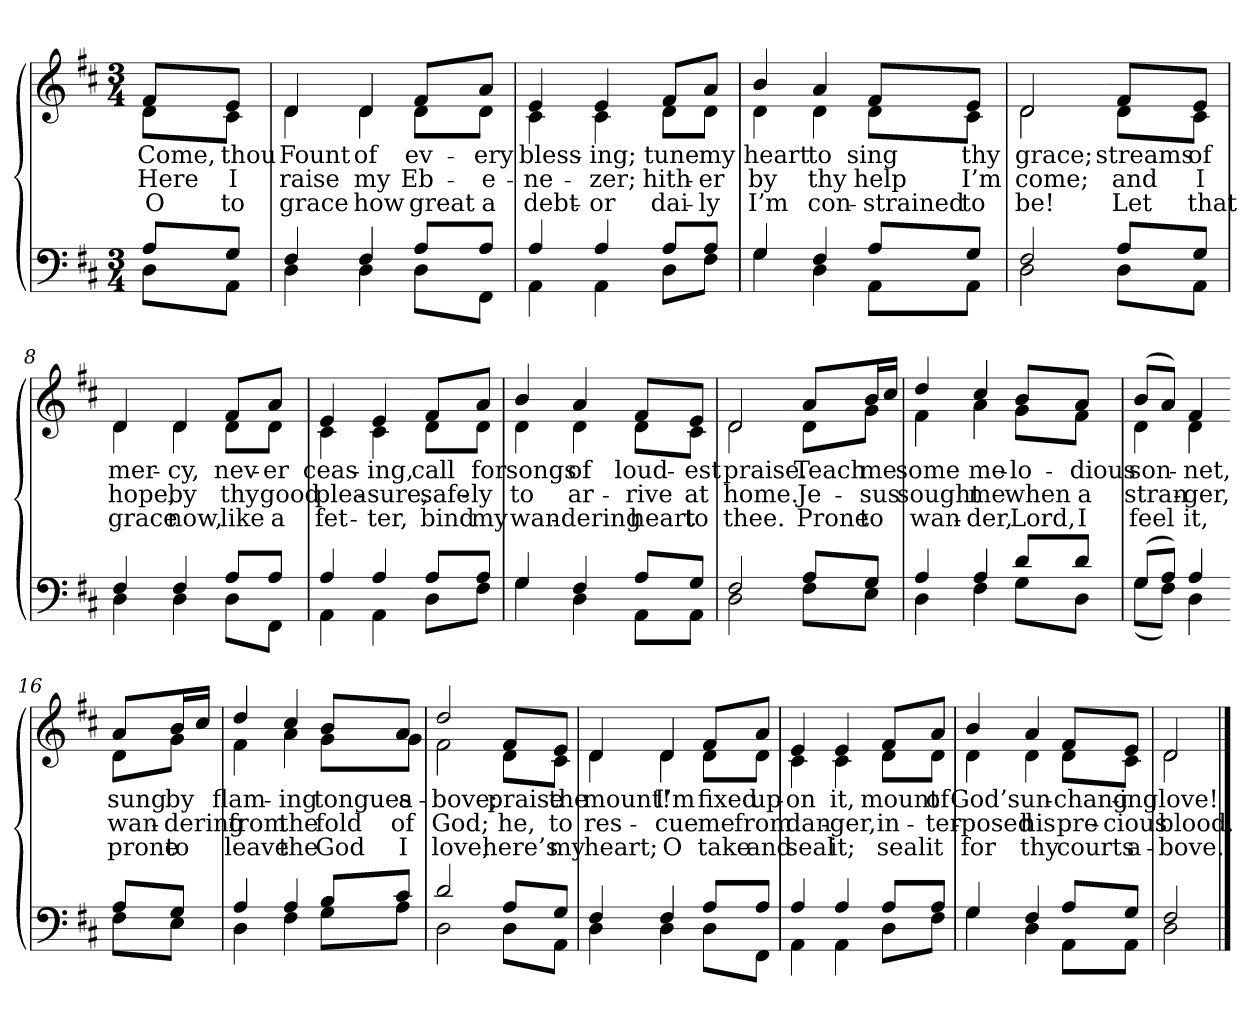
**kern	**kern	**text	**text	**text
*part2	*part1	*part1	*part1	*part1
*staff2	*staff1	*staff1	*staff1	*staff1
*clefF4	*clefG2	*	*	*
*k[f#c#]	*k[f#c#]	*	*	*
*M3/4	*M3/4	*	*	*
=1	=1	=1	=1	=1
*^	*	*	*	*
!	!	!LO:TX:b:i:t=Verse	!	!	!
!	!	!	!LO:LY:b	!LO:LY:b	!LO:LY:b
*	*	*^	*	*	*
8A/L	8D\L	8f#/L	8d\L	Come,	Here	O
!	!	!	!	!LO:LY:b	!LO:LY:b	!LO:LY:b
8G/J	8AA\J	8e/J	8c#\J	thou	I	to
=2	=2	=2	=2	=2	=2	=2
!	!	!	!	!LO:LY:b	!LO:LY:b	!LO:LY:b
4F#/	4D\	4d/	4d\	Fount	raise	grace
!	!	!	!	!LO:LY:b	!LO:LY:b	!LO:LY:b
4F#/	4D\	4d/	4d\	of	my	how
!	!	!	!	!LO:LY:b	!LO:LY:b	!LO:LY:b
8A/L	8D\L	8f#/L	8d\L	ev-	Eb-	great
!	!	!	!	!LO:LY:b	!LO:LY:b	!LO:LY:b
8A/J	8FF#\J	8a/J	8d\J	-ery	-e-	a
=3	=3	=3	=3	=3	=3	=3
!	!	!	!	!LO:LY:b	!LO:LY:b	!LO:LY:b
4A/	4AA\	4e/	4c#\	bless-	-ne-	debt-
!	!	!	!	!LO:LY:b	!LO:LY:b	!LO:LY:b
4A/	4AA\	4e/	4c#\	-ing;	-zer;	-or
!!LO:LB:g=z	!!
=4-	=4-	=4-	=4-	=4-	=4-	=4-
!	!	!	!	!LO:LY:b	!LO:LY:b	!LO:LY:b
8A/L	8D\L	8f#/L	8d\L	tune	hith-	dai-
!	!	!	!	!LO:LY:b	!LO:LY:b	!LO:LY:b
8A/J	8F#\J	8a/J	8d\J	my	-er	-ly
=5	=5	=5	=5	=5	=5	=5
!	!	!	!	!LO:LY:b	!LO:LY:b	!LO:LY:b
4G/	4G\	4b/	4d\	heart	by	I’m
!	!	!	!	!LO:LY:b	!LO:LY:b	!LO:LY:b
4F#/	4D\	4a/	4d\	to	thy	con-
!	!	!	!	!LO:LY:b	!LO:LY:b	!LO:LY:b
8A/L	8AA\L	8f#/L	8d\L	sing	help	-strained
!	!	!	!	!LO:LY:b	!LO:LY:b	!LO:LY:b
8G/J	8AA\J	8e/J	8c#\J	thy	I’m	to
=6	=6	=6	=6	=6	=6	=6
!	!	!	!	!LO:LY:b	!LO:LY:b	!LO:LY:b
2F#/	2D\	2d/	2d\	grace;	come;	be!
!!LO:LB:g=z	!!
=7-	=7-	=7-	=7-	=7-	=7-	=7-
!	!	!	!	!LO:LY:b	!LO:LY:b	!LO:LY:b
8A/L	8D\L	8f#/L	8d\L	streams	and	Let
!	!	!	!	!LO:LY:b	!LO:LY:b	!LO:LY:b
8G/J	8AA\J	8e/J	8c#\J	of	I	that
=8	=8	=8	=8	=8	=8	=8
!	!	!	!	!LO:LY:b	!LO:LY:b	!LO:LY:b
4F#/	4D\	4d/	4d\	mer-	hope,	grace
!	!	!	!	!LO:LY:b	!LO:LY:b	!LO:LY:b
4F#/	4D\	4d/	4d\	-cy,	by	now,
!	!	!	!	!LO:LY:b	!LO:LY:b	!LO:LY:b
8A/L	8D\L	8f#/L	8d\L	nev-	thy	like
!	!	!	!	!LO:LY:b	!LO:LY:b	!LO:LY:b
8A/J	8FF#\J	8a/J	8d\J	-er	good	a
=9	=9	=9	=9	=9	=9	=9
!	!	!	!	!LO:LY:b	!LO:LY:b	!LO:LY:b
4A/	4AA\	4e/	4c#\	ceas-	plea-	fet-
!	!	!	!	!LO:LY:b	!LO:LY:b	!LO:LY:b
4A/	4AA\	4e/	4c#\	-ing,	-sure,	-ter,
!!LO:LB:g=z	!!
=10-	=10-	=10-	=10-	=10-	=10-	=10-
!	!	!	!	!LO:LY:b	!LO:LY:b	!LO:LY:b
8A/L	8D\L	8f#/L	8d\L	call	safe-	bind
!	!	!	!	!LO:LY:b	!LO:LY:b	!LO:LY:b
8A/J	8F#\J	8a/J	8d\J	for	-ly	my
=11	=11	=11	=11	=11	=11	=11
!	!	!	!	!LO:LY:b	!LO:LY:b	!LO:LY:b
4G/	4G\	4b/	4d\	songs	to	wan-
!	!	!	!	!LO:LY:b	!LO:LY:b	!LO:LY:b
4F#/	4D\	4a/	4d\	of	ar-	-dering
!	!	!	!	!LO:LY:b	!LO:LY:b	!LO:LY:b
8A/L	8AA\L	8f#/L	8d\L	loud-	-rive	heart
!	!	!	!	!LO:LY:b	!LO:LY:b	!LO:LY:b
8G/J	8AA\J	8e/J	8c#\J	-est	at	to
=12	=12	=12	=12	=12	=12	=12
!	!	!	!	!LO:LY:b	!LO:LY:b	!LO:LY:b
2F#/	2D\	2d/	2d\	praise.	home.	thee.
!!LO:LB:g=z	!!
=13-	=13-	=13-	=13-	=13-	=13-	=13-
!	!	!	!	!LO:LY:b	!LO:LY:b	!LO:LY:b
8A/L	8F#\L	8a/L	8d\L	Teach	Je-	Prone
!	!	!	!	!LO:LY:b	!LO:LY:b	!LO:LY:b
8G/J	8E\J	16b/L	8g\J	me	-sus	to
.	.	16cc#/JJ	.	.	.	.
=14	=14	=14	=14	=14	=14	=14
!	!	!	!	!LO:LY:b	!LO:LY:b	!LO:LY:b
4A/	4D\	4dd/	4f#\	some	sought	wan-
!	!	!	!	!LO:LY:b	!LO:LY:b	!LO:LY:b
4A/	4F#\	4cc#/	4a\	me-	me	-der,
!	!	!	!	!LO:LY:b	!LO:LY:b	!LO:LY:b
8d/L	8G\L	8b/L	8g\L	-lo-	when	Lord,
!	!	!	!	!LO:LY:b	!LO:LY:b	!LO:LY:b
8d/J	8D\J	8a/J	8f#\J	-dious	a	I
=15	=15	=15	=15	=15	=15	=15
!	!	!	!	!LO:LY:b	!LO:LY:b	!LO:LY:b
(>8G/L	(<8G\L	(>8b/L	4d\	son-	stran-	feel
8A/J)	8F#\J)	8a/J)	.	.	.	.
!	!	!	!	!LO:LY:b	!LO:LY:b	!LO:LY:b
4A/	4D\	4f#/	4d\	-net,	-ger,	it,
!!LO:LB:g=z	!!
=16-	=16-	=16-	=16-	=16-	=16-	=16-
!	!	!	!	!LO:LY:b	!LO:LY:b	!LO:LY:b
8A/L	8F#\L	8a/L	8d\L	sung	wan-	prone
!	!	!	!	!LO:LY:b	!LO:LY:b	!LO:LY:b
8G/J	8E\J	16b/L	8g\J	by	-dering	to
.	.	16cc#/JJ	.	.	.	.
=17	=17	=17	=17	=17	=17	=17
!	!	!	!	!LO:LY:b	!LO:LY:b	!LO:LY:b
4A/	4D\	4dd/	4f#\	flam-	from	leave
!	!	!	!	!LO:LY:b	!LO:LY:b	!LO:LY:b
4A/	4F#\	4cc#/	4a\	-ing	the	the
!	!	!	!	!LO:LY:b	!LO:LY:b	!LO:LY:b
8B/L	8G\L	8b/L	8g\L	tongues	fold	God
!	!	!	!	!LO:LY:b	!LO:LY:b	!LO:LY:b
8c#/J	8A\J	8a/J	8g\J	a-	of	I
=18	=18	=18	=18	=18	=18	=18
!	!	!	!	!LO:LY:b	!LO:LY:b	!LO:LY:b
2d/	2D\	2dd/	2f#\	-bove;	God;	love;
!!LO:LB:g=z	!!
=19-	=19-	=19-	=19-	=19-	=19-	=19-
!	!	!	!	!LO:LY:b	!LO:LY:b	!LO:LY:b
8A/L	8D\L	8f#/L	8d\L	praise	he,	here’s
!	!	!	!	!LO:LY:b	!LO:LY:b	!LO:LY:b
8G/J	8AA\J	8e/J	8c#\J	the	to	my
=20	=20	=20	=20	=20	=20	=20
!	!	!	!	!LO:LY:b	!LO:LY:b	!LO:LY:b
4F#/	4D\	4d/	4d\	mount!	res-	heart;
!	!	!	!	!LO:LY:b	!LO:LY:b	!LO:LY:b
4F#/	4D\	4d/	4d\	I’m	-cue	O
!	!	!	!	!LO:LY:b	!LO:LY:b	!LO:LY:b
8A/L	8D\L	8f#/L	8d\L	fixed	me	take
!	!	!	!	!LO:LY:b	!LO:LY:b	!LO:LY:b
8A/J	8FF#\J	8a/J	8d\J	up-	from	and
=21	=21	=21	=21	=21	=21	=21
!	!	!	!	!LO:LY:b	!LO:LY:b	!LO:LY:b
4A/	4AA\	4e/	4c#\	-on	dan-	seal
!	!	!	!	!LO:LY:b	!LO:LY:b	!LO:LY:b
4A/	4AA\	4e/	4c#\	it,	-ger,	it;
!!LO:LB:g=z	!!
=22-	=22-	=22-	=22-	=22-	=22-	=22-
!	!	!	!	!LO:LY:b	!LO:LY:b	!LO:LY:b
8A/L	8D\L	8f#/L	8d\L	mount	in-	seal
!	!	!	!	!LO:LY:b	!LO:LY:b	!LO:LY:b
8A/J	8F#\J	8a/J	8d\J	of	-ter-	it
=23	=23	=23	=23	=23	=23	=23
!	!	!	!	!LO:LY:b	!LO:LY:b	!LO:LY:b
4G/	4G\	4b/	4d\	God’s	-posed	for
!	!	!	!	!LO:LY:b	!LO:LY:b	!LO:LY:b
4F#/	4D\	4a/	4d\	un-	his	thy
!	!	!	!	!LO:LY:b	!LO:LY:b	!LO:LY:b
8A/L	8AA\L	8f#/L	8d\L	-chang-	pre-	courts
!	!	!	!	!LO:LY:b	!LO:LY:b	!LO:LY:b
8G/J	8AA\J	8e/J	8c#\J	-ing	-cious	a-
=24	=24	=24	=24	=24	=24	=24
!	!	!	!	!LO:LY:b	!LO:LY:b	!LO:LY:b
2F#/	2D\	2d/	2d\	love!	blood.	-bove.
*v	*v	*	*	*	*	*
*	*v	*v	*	*	*
==	==	==	==	==
*-	*-	*-	*-	*-
